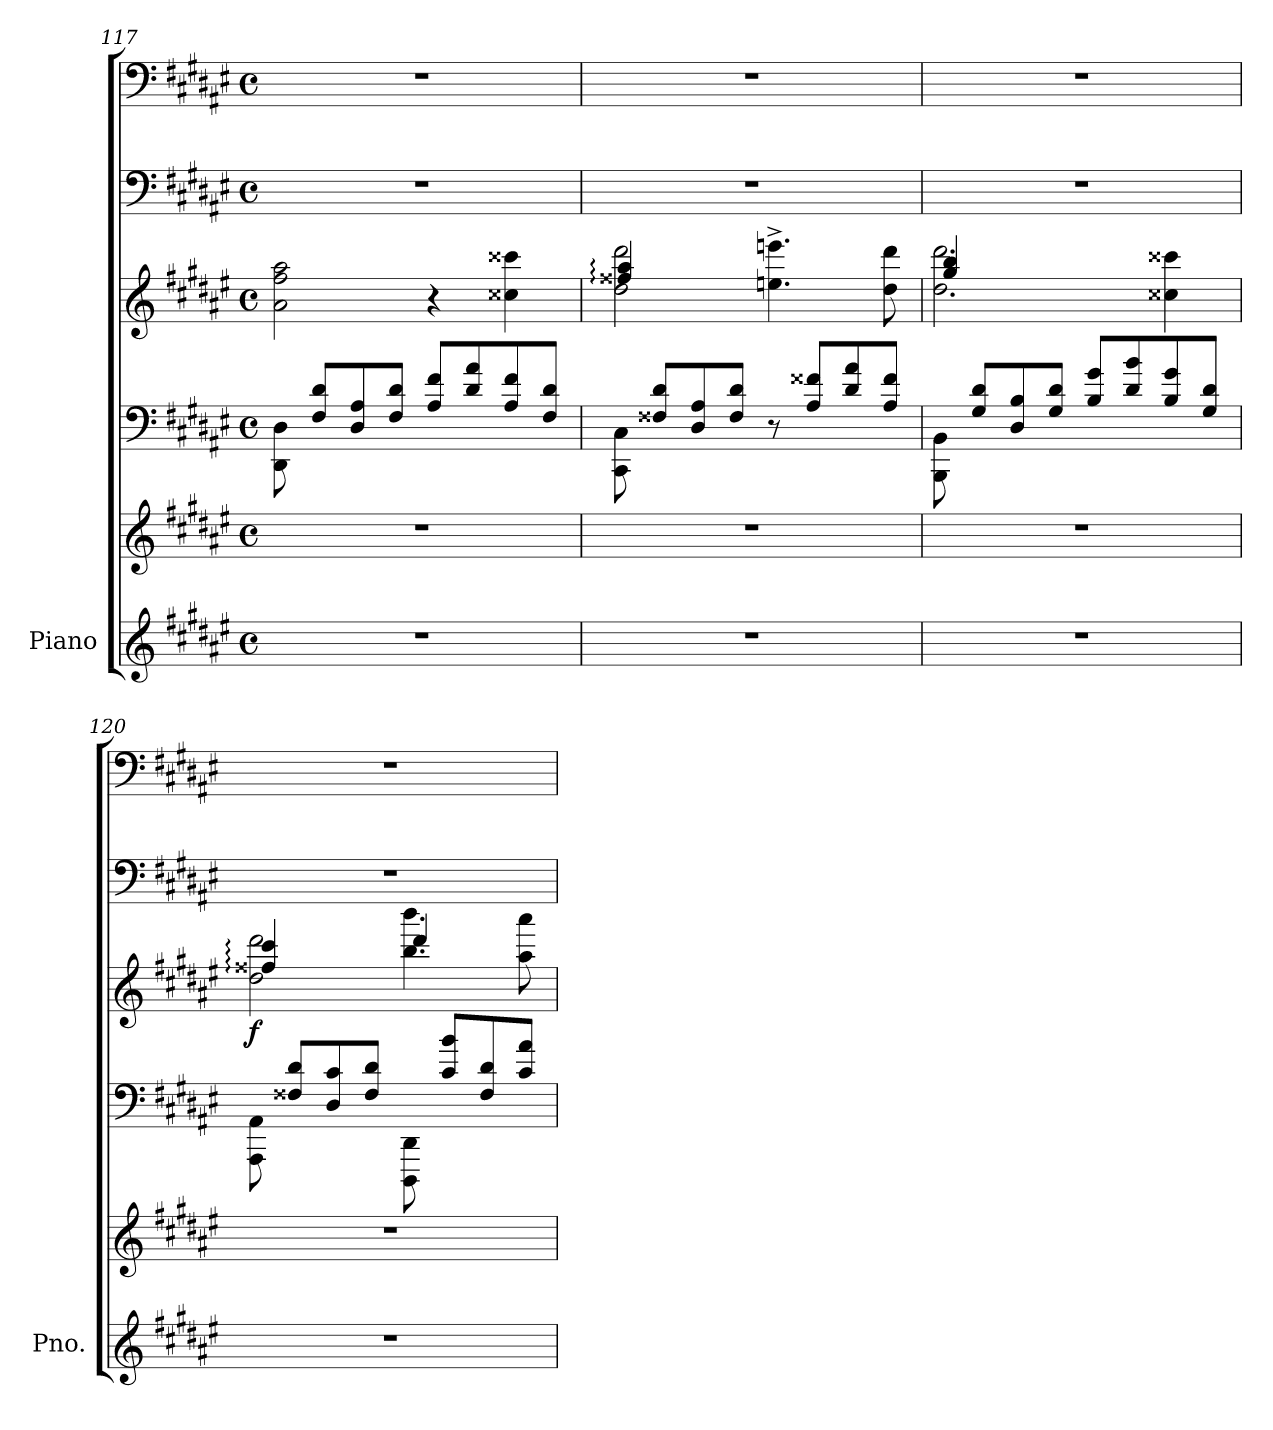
**kern	**kern	**kern	**kern	**kern	**kern	**dynam
*part1	*part1	*part1	*part1	*part1	*part1	*part1
*staff6	*staff5	*staff4	*staff3	*staff2	*staff1	*staff1/2/3/4/5/6
*I"Piano	*	*	*	*	*	*
*I'Pno.	*	*	*	*	*	*
*clefG2	*clefG2	*clefF4	*clefG2	*clefF4	*clefF4	*
*k[f#c#g#d#a#e#]	*k[f#c#g#d#a#e#]	*k[f#c#g#d#a#e#]	*k[f#c#g#d#a#e#]	*k[f#c#g#d#a#e#]	*k[f#c#g#d#a#e#]	*
*M4/4	*M4/4	*M4/4	*M4/4	*M4/4	*M4/4	*
*met(c)	*met(c)	*met(c)	*met(c)	*met(c)	*met(c)	*
*MM110	*MM110	*MM110	*MM110	*MM110	*MM110	*
=117	=117	=117	=117	=117	=117	=117
1r	1r	8DD#\ 8D#\	2a#\ 2ff#\ 2aa#\	1r	1r	.
.	.	8F#/ 8d#/L	.	.	.	.
.	.	8D#/ 8A#/	.	.	.	.
.	.	8F#/ 8d#/J	.	.	.	.
.	.	8A#/ 8f#/L	4r	.	.	.
.	.	8d#/ 8a#/	.	.	.	.
.	.	8A#/ 8f#/	4cc##X\ 4ccc##X\	.	.	.
.	.	8F#/ 8d#/J	.	.	.	.
=118	=118	=118	=118	=118	=118	=118
*	*	*	*	*	*MM110	*
*	*	*	*^	*	*	*
1r	1r	8CC#\ 8C#\	2dd#\ 2ddd#\	4ff##X/: 4aa#/:	1r	1r	.
.	.	8F##X/ 8d#/L	.	.	.	.	.
.	.	8D#/ 8A#/	.	4ryy	.	.	.
.	.	8F##/ 8d#/J	.	.	.	.	.
.	.	8r	4.een\^ 4.eeen\^	4ryy	.	.	.
.	.	8A#/ 8f##X/L	.	.	.	.	.
.	.	8d#/ 8a#/	.	4ryy	.	.	.
.	.	8A#/ 8f##/J	8dd#\ 8ddd#\	.	.	.	.
=119	=119	=119	=119	=119	=119	=119	=119
1r	1r	8BBB\ 8BB\	2.dd#\ 2.ddd#\	4gg#/ 4bb/	1r	1r	.
.	.	8G#/ 8d#/L	.	.	.	.	.
.	.	8D#/ 8B/	.	4ryy	.	.	.
.	.	8G#/ 8d#/J	.	.	.	.	.
.	.	8B/ 8g#/L	.	2ryy	.	.	.
.	.	8d#/ 8b/	.	.	.	.	.
.	.	8B/ 8g#/	4cc##X\ 4ccc##X\	.	.	.	.
.	.	8G#/ 8d#/J	.	.	.	.	.
!!LO:LB:g=z
=120	=120	=120	=120	=120	=120	=120	=120
*	*	*	*	*	*	*MM110	*
!	!	!	!	!	!	!	!LO:DY:b=3
1r	1r	8AAA#\ 8AA#\	2dd#\ 2ddd#\	4ff##X/: 4ccc#/:	1r	1r	f
.	.	8F##X/ 8d#/L	.	.	.	.	.
.	.	8D#/ 8c#/	.	4ryy	.	.	.
.	.	8F##/ 8d#/J	.	.	.	.	.
.	.	8DDD#\ 8DD#\	4.bb\ 4.bbb\	4ddd#/	.	.	.
.	.	8c#/ 8b/L	.	.	.	.	.
.	.	8F##/ 8d#/	.	4ryy	.	.	.
.	.	8c#/ 8a#/J	8aa#\ 8aaa#\	.	.	.	.
*	*	*	*v	*v	*	*	*
=	=	=	=	=	=	=
*-	*-	*-	*-	*-	*-	*-
